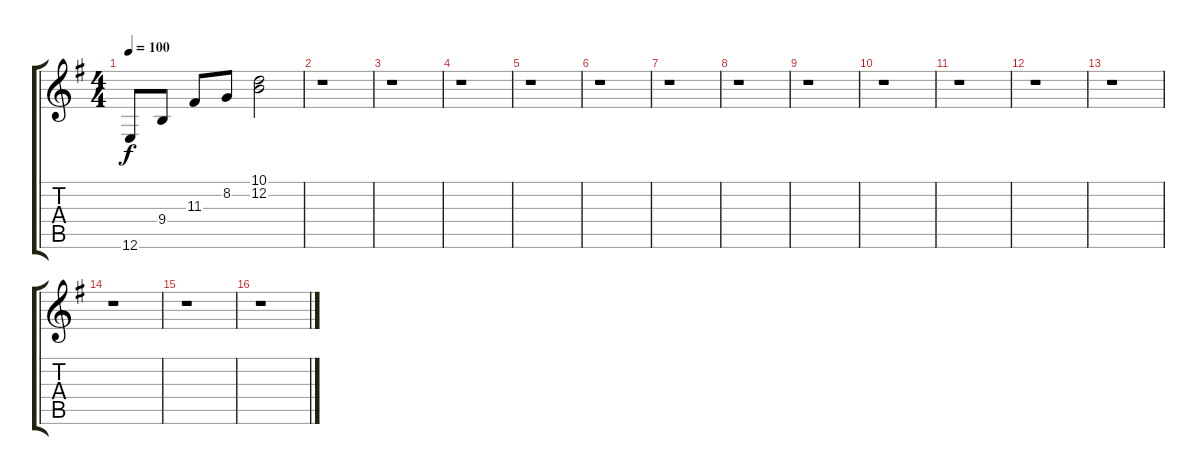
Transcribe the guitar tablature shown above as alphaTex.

\track "" {instrument sitar}
\staff {score tabs}
\tuning (E4 B3 G3 D3 A2 E2) {hide}
\ts (4 4)
\tempo 100
\clef g2
\ks g
12.6.8{dy f} 9.4.8 11.3.8 8.2.8 (10.1 12.2).2 |
r.1 |
r.1 |
r.1 |
r.1 |
r.1 |
r.1 |
r.1 |
r.1 |
r.1 |
r.1 |
r.1 |
r.1 |
r.1 |
r.1 |
r.1
